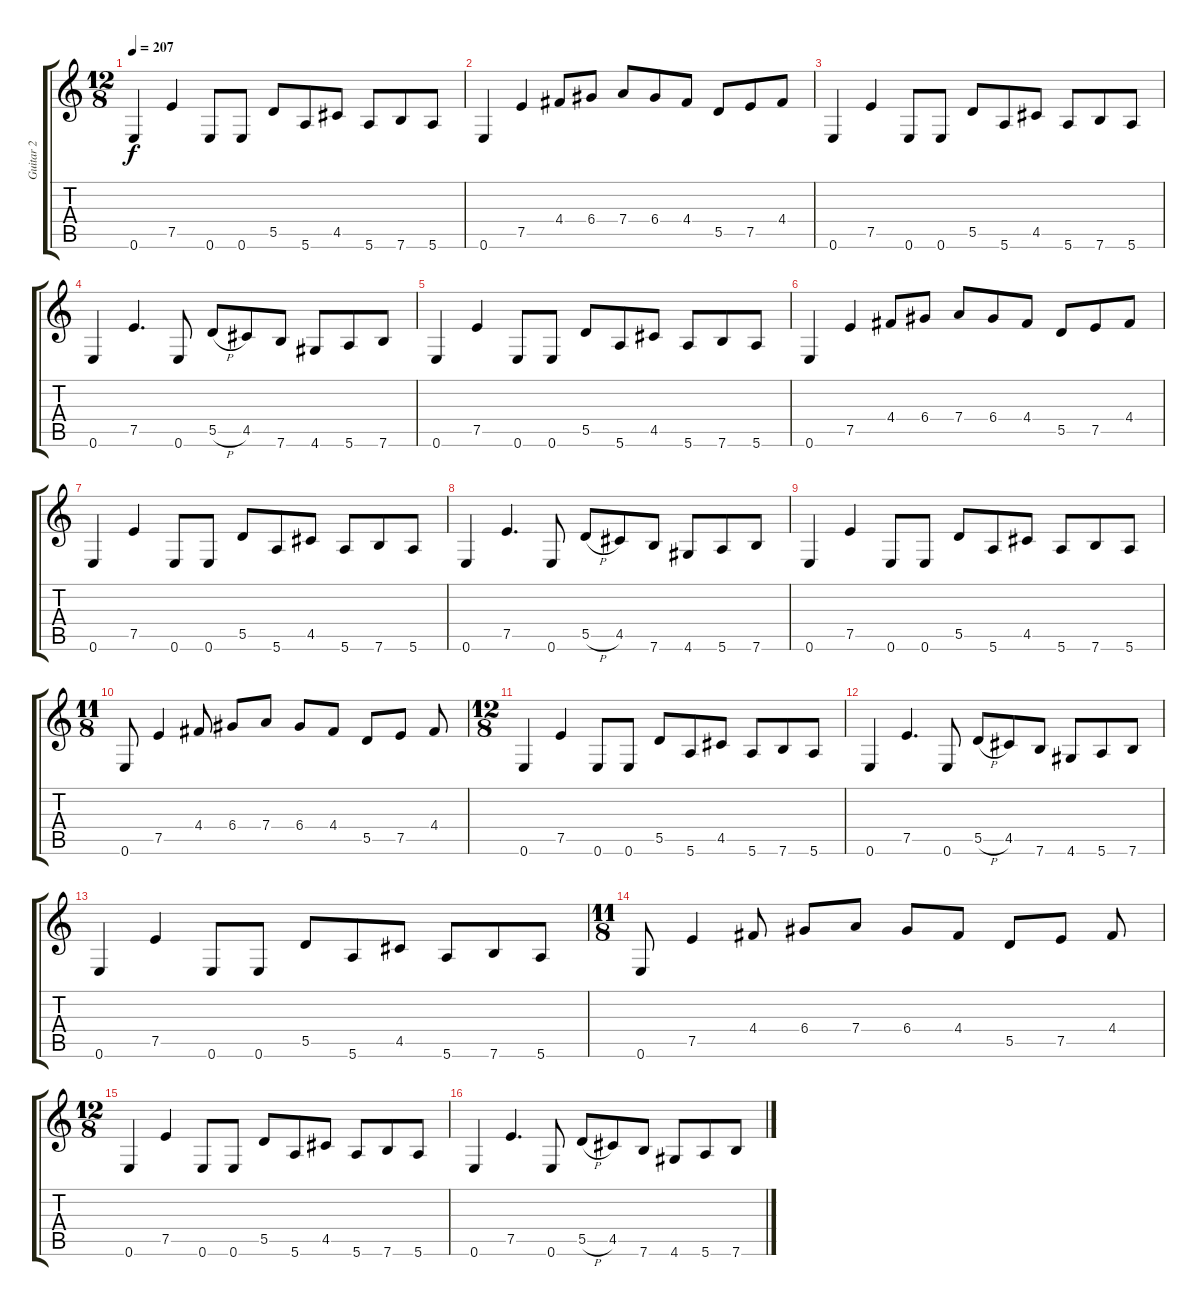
\track ("Guitar 2" "Guitar 2") {instrument distortionguitar}
\staff {score tabs}
\tuning (E4 B3 G3 D3 A2 E2) {hide}
\ts (12 8)
\tempo 207
\clef g2
\ks c
0.6.4{dy f} 7.5.4 0.6.8 0.6.8 5.5.8 5.6.8 4.5.8 5.6.8 7.6.8 5.6.8 |
0.6.4 7.5.4 4.4.8 6.4.8 7.4.8 6.4.8 4.4.8 5.5.8 7.5.8 4.4.8 |
0.6.4 7.5.4 0.6.8 0.6.8 5.5.8 5.6.8 4.5.8 5.6.8 7.6.8 5.6.8 |
0.6.4 7.5.4{d} 0.6.8 5.5{h}.8 4.5.8 7.6.8 4.6.8 5.6.8 7.6.8 |
0.6.4 7.5.4 0.6.8 0.6.8 5.5.8 5.6.8 4.5.8 5.6.8 7.6.8 5.6.8 |
0.6.4 7.5.4 4.4.8 6.4.8 7.4.8 6.4.8 4.4.8 5.5.8 7.5.8 4.4.8 |
0.6.4 7.5.4 0.6.8 0.6.8 5.5.8 5.6.8 4.5.8 5.6.8 7.6.8 5.6.8 |
0.6.4 7.5.4{d} 0.6.8 5.5{h}.8 4.5.8 7.6.8 4.6.8 5.6.8 7.6.8 |
0.6.4 7.5.4 0.6.8 0.6.8 5.5.8 5.6.8 4.5.8 5.6.8 7.6.8 5.6.8 |
\ts (11 8)
0.6.8 7.5.4 4.4.8 6.4.8 7.4.8 6.4.8 4.4.8 5.5.8 7.5.8 4.4.8 |
\ts (12 8)
0.6.4 7.5.4 0.6.8 0.6.8 5.5.8 5.6.8 4.5.8 5.6.8 7.6.8 5.6.8 |
0.6.4 7.5.4{d} 0.6.8 5.5{h}.8 4.5.8 7.6.8 4.6.8 5.6.8 7.6.8 |
0.6.4 7.5.4 0.6.8 0.6.8 5.5.8 5.6.8 4.5.8 5.6.8 7.6.8 5.6.8 |
\ts (11 8)
0.6.8 7.5.4 4.4.8 6.4.8 7.4.8 6.4.8 4.4.8 5.5.8 7.5.8 4.4.8 |
\ts (12 8)
0.6.4 7.5.4 0.6.8 0.6.8 5.5.8 5.6.8 4.5.8 5.6.8 7.6.8 5.6.8 |
0.6.4 7.5.4{d} 0.6.8 5.5{h}.8 4.5.8 7.6.8 4.6.8 5.6.8 7.6.8
